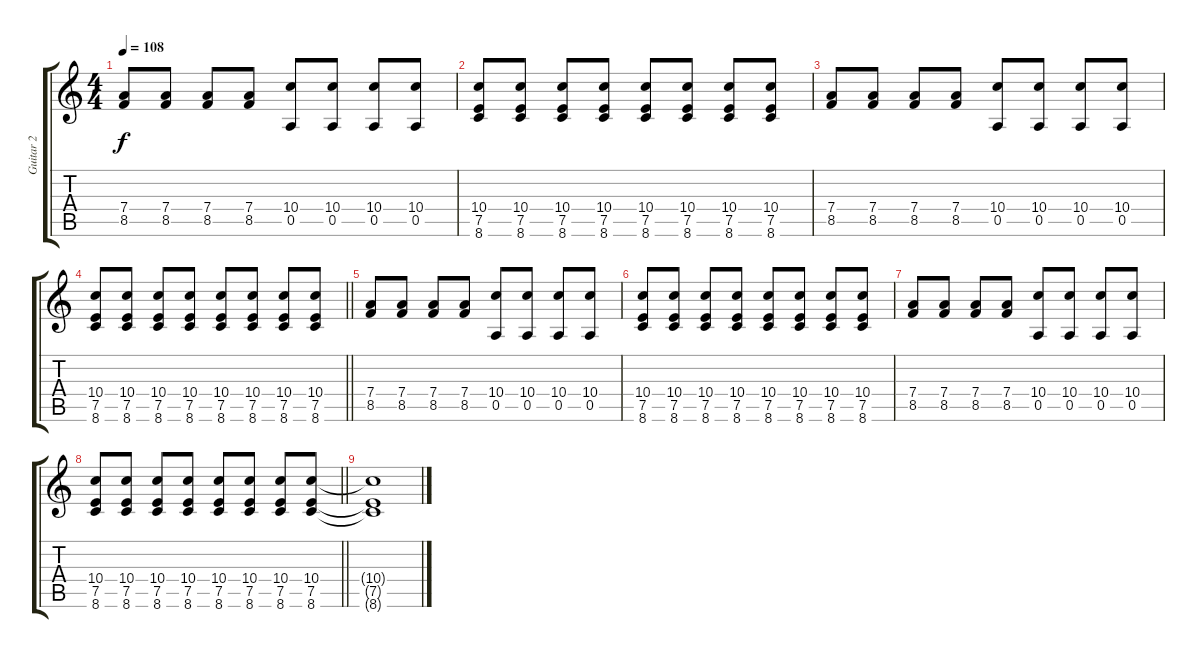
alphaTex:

\track ("Guitar 2" "Guitar 2") {instrument electricguitarjazz}
\staff {score tabs}
\tuning (E4 B3 G3 D3 A2 E2) {hide}
\ts (4 4)
\tempo 108
\clef g2
\ks c
(7.4 8.5).8{dy f} (7.4 8.5).8 (7.4 8.5).8 (7.4 8.5).8 (10.4 0.5).8 (10.4 0.5).8 (10.4 0.5).8 (10.4 0.5).8 |
(10.4 7.5 8.6).8 (10.4 7.5 8.6).8 (10.4 7.5 8.6).8 (10.4 7.5 8.6).8 (10.4 7.5 8.6).8 (10.4 7.5 8.6).8 (10.4 7.5 8.6).8 (10.4 7.5 8.6).8 |
(7.4 8.5).8 (7.4 8.5).8 (7.4 8.5).8 (7.4 8.5).8 (10.4 0.5).8 (10.4 0.5).8 (10.4 0.5).8 (10.4 0.5).8 |
\barLineRight lightlight
(10.4 7.5 8.6).8 (10.4 7.5 8.6).8 (10.4 7.5 8.6).8 (10.4 7.5 8.6).8 (10.4 7.5 8.6).8 (10.4 7.5 8.6).8 (10.4 7.5 8.6).8 (10.4 7.5 8.6).8 |
(7.4 8.5).8 (7.4 8.5).8 (7.4 8.5).8 (7.4 8.5).8 (10.4 0.5).8 (10.4 0.5).8 (10.4 0.5).8 (10.4 0.5).8 |
(10.4 7.5 8.6).8 (10.4 7.5 8.6).8 (10.4 7.5 8.6).8 (10.4 7.5 8.6).8 (10.4 7.5 8.6).8 (10.4 7.5 8.6).8 (10.4 7.5 8.6).8 (10.4 7.5 8.6).8 |
(7.4 8.5).8 (7.4 8.5).8 (7.4 8.5).8 (7.4 8.5).8 (10.4 0.5).8 (10.4 0.5).8 (10.4 0.5).8 (10.4 0.5).8 |
\barLineRight lightlight
(10.4 7.5 8.6).8 (10.4 7.5 8.6).8 (10.4 7.5 8.6).8 (10.4 7.5 8.6).8 (10.4 7.5 8.6).8 (10.4 7.5 8.6).8 (10.4 7.5 8.6).8 (10.4 7.5 8.6).8 |
(10.4{t} 7.5{t} 8.6{t}).1{volume 0}
